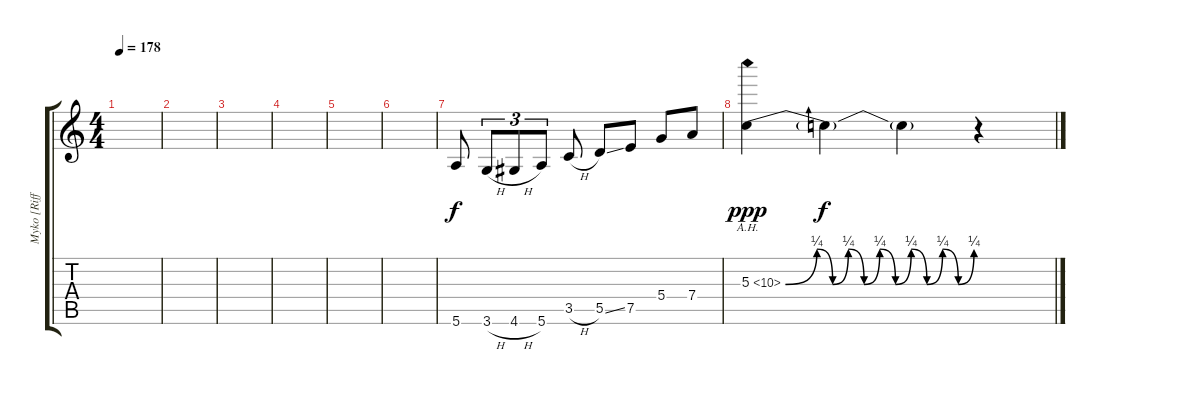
\track ("Myko [Riff]" "Myko [Riff") {instrument distortionguitar}
\staff {score tabs}
\tuning (E4 B3 G3 D3 A2 E2) {hide}
\ts (4 4)
\tempo 178
\clef g2
\ks c
|
|
|
|
|
|
5.6.8 3.6{h}.8{tu (3 2)} 4.6{h}.8{tu (3 2)} 5.6.8{tu (3 2)} 3.5{h}.8 5.5{ss}.8 7.5.8 5.4.8 7.4.8 |
5.3{be (custom 0 0 10 1 15 0 20 1 25 0 30 1 35 0 40 1 45 0 50 1 55 0 60 1) ah 5}.4{dy ppp} 5.3{t}.4{dy f} 5.3{t}.4 r.4
